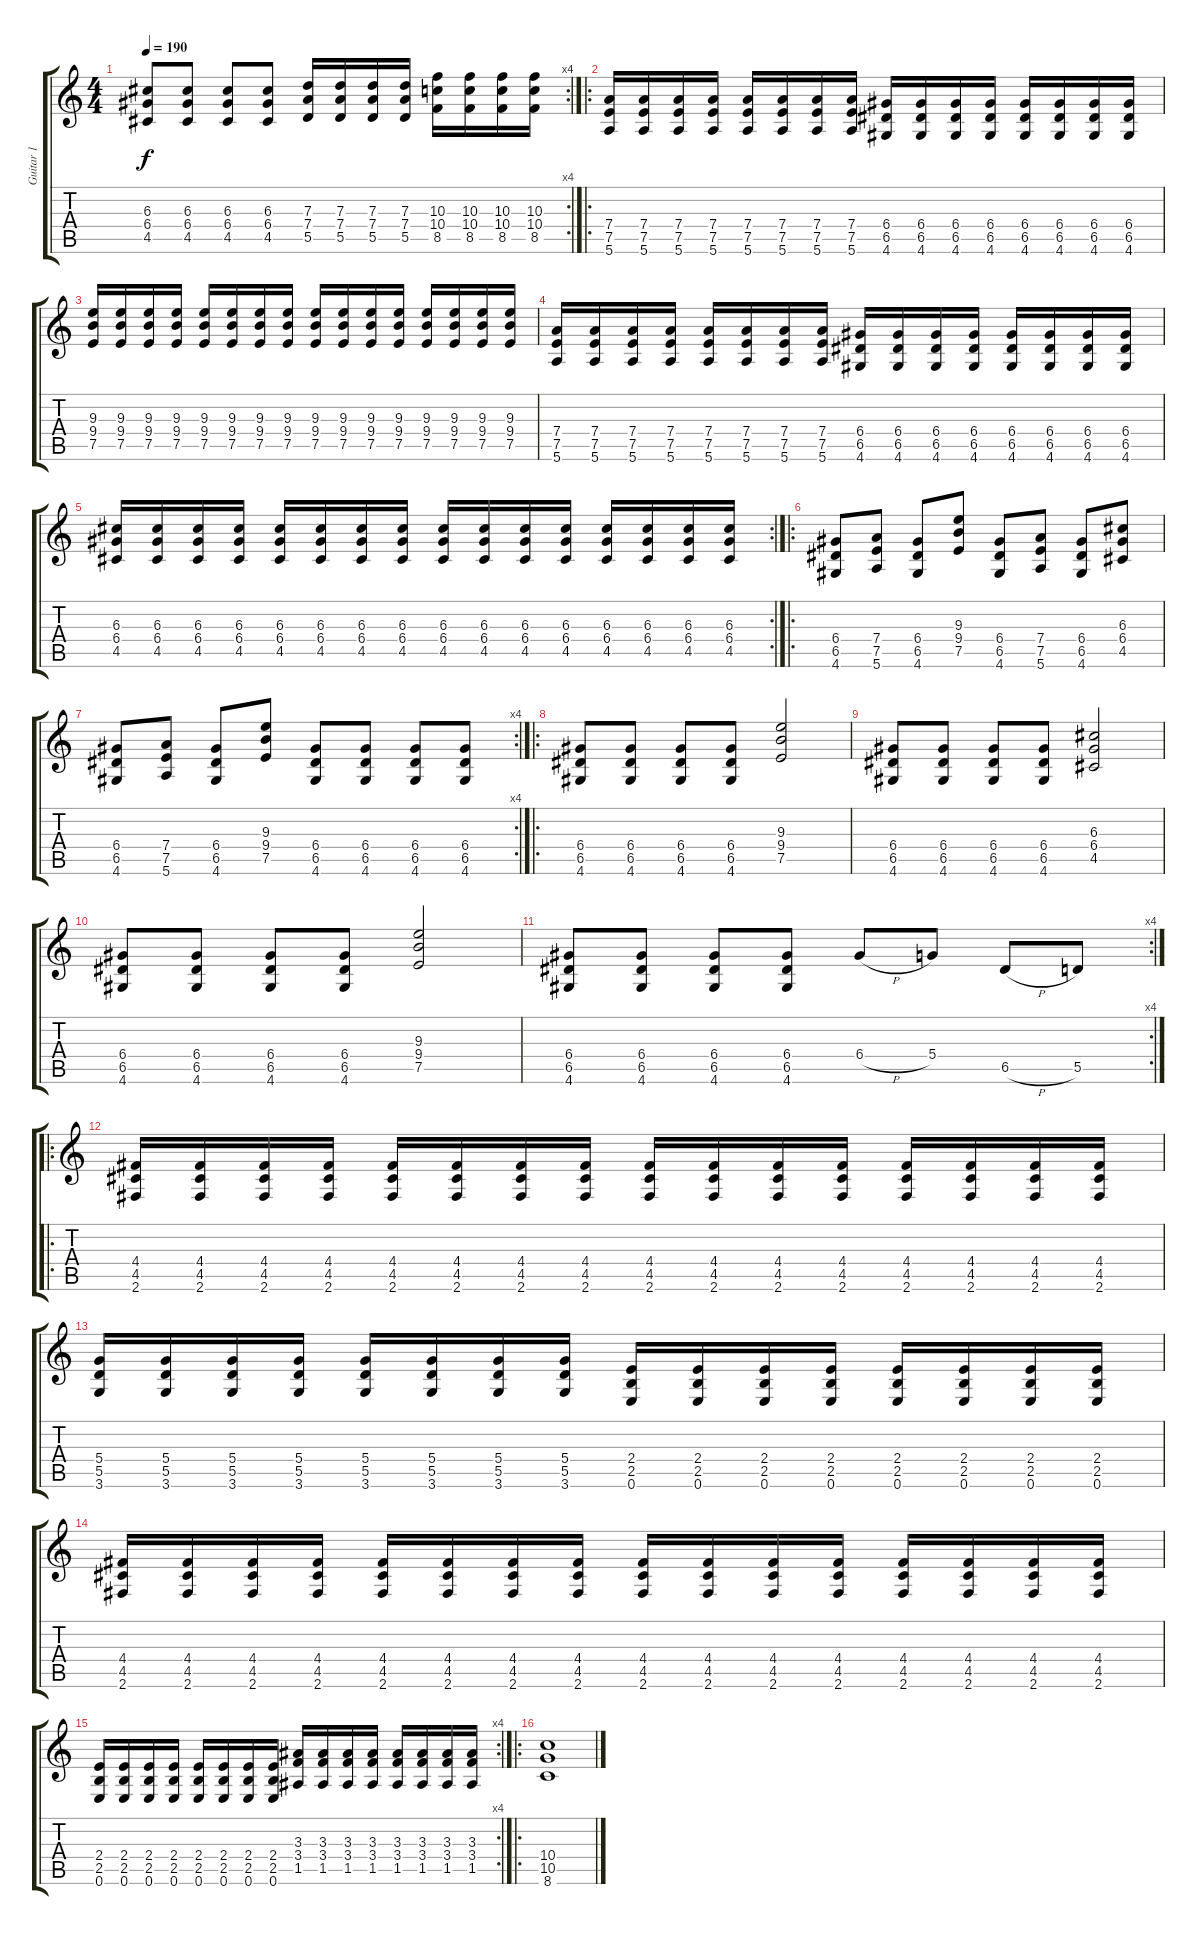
\track ("Guitar 1" "Guitar 1") {instrument distortionguitar}
\staff {score tabs}
\tuning (E4 B3 G3 D3 A2 E2) {hide}
\rc 4
\ts (4 4)
\tempo 190
\clef g2
\ks c
(6.3 6.4 4.5).8{dy f} (6.3 6.4 4.5).8 (6.3 6.4 4.5).8 (6.3 6.4 4.5).8 (7.3 7.4 5.5).16 (7.3 7.4 5.5).16 (7.3 7.4 5.5).16 (7.3 7.4 5.5).16 (10.3 10.4 8.5).16 (10.3 10.4 8.5).16 (10.3 10.4 8.5).16 (10.3 10.4 8.5).16 |
\ro
(7.4 7.5 5.6).16 (7.4 7.5 5.6).16 (7.4 7.5 5.6).16 (7.4 7.5 5.6).16 (7.4 7.5 5.6).16 (7.4 7.5 5.6).16 (7.4 7.5 5.6).16 (7.4 7.5 5.6).16 (6.4 6.5 4.6).16 (6.4 6.5 4.6).16 (6.4 6.5 4.6).16 (6.4 6.5 4.6).16 (6.4 6.5 4.6).16 (6.4 6.5 4.6).16 (6.4 6.5 4.6).16 (6.4 6.5 4.6).16 |
(9.3 9.4 7.5).16 (9.3 9.4 7.5).16 (9.3 9.4 7.5).16 (9.3 9.4 7.5).16 (9.3 9.4 7.5).16 (9.3 9.4 7.5).16 (9.3 9.4 7.5).16 (9.3 9.4 7.5).16 (9.3 9.4 7.5).16 (9.3 9.4 7.5).16 (9.3 9.4 7.5).16 (9.3 9.4 7.5).16 (9.3 9.4 7.5).16 (9.3 9.4 7.5).16 (9.3 9.4 7.5).16 (9.3 9.4 7.5).16 |
(7.4 7.5 5.6).16 (7.4 7.5 5.6).16 (7.4 7.5 5.6).16 (7.4 7.5 5.6).16 (7.4 7.5 5.6).16 (7.4 7.5 5.6).16 (7.4 7.5 5.6).16 (7.4 7.5 5.6).16 (6.4 6.5 4.6).16 (6.4 6.5 4.6).16 (6.4 6.5 4.6).16 (6.4 6.5 4.6).16 (6.4 6.5 4.6).16 (6.4 6.5 4.6).16 (6.4 6.5 4.6).16 (6.4 6.5 4.6).16 |
\rc 2
(6.3 6.4 4.5).16 (6.3 6.4 4.5).16 (6.3 6.4 4.5).16 (6.3 6.4 4.5).16 (6.3 6.4 4.5).16 (6.3 6.4 4.5).16 (6.3 6.4 4.5).16 (6.3 6.4 4.5).16 (6.3 6.4 4.5).16 (6.3 6.4 4.5).16 (6.3 6.4 4.5).16 (6.3 6.4 4.5).16 (6.3 6.4 4.5).16 (6.3 6.4 4.5).16 (6.3 6.4 4.5).16 (6.3 6.4 4.5).16 |
\ro
(6.4 6.5 4.6).8 (7.4 7.5 5.6).8 (6.4 6.5 4.6).8 (9.3 9.4 7.5).8 (6.4 6.5 4.6).8 (7.4 7.5 5.6).8 (6.4 6.5 4.6).8 (6.3 6.4 4.5).8 |
\rc 4
(6.4 6.5 4.6).8 (7.4 7.5 5.6).8 (6.4 6.5 4.6).8 (9.3 9.4 7.5).8 (6.4 6.5 4.6).8 (6.4 6.5 4.6).8 (6.4 6.5 4.6).8 (6.4 6.5 4.6).8 |
\ro
(6.4 6.5 4.6).8 (6.4 6.5 4.6).8 (6.4 6.5 4.6).8 (6.4 6.5 4.6).8 (9.3 9.4 7.5).2 |
(6.4 6.5 4.6).8 (6.4 6.5 4.6).8 (6.4 6.5 4.6).8 (6.4 6.5 4.6).8 (6.3 6.4 4.5).2 |
(6.4 6.5 4.6).8 (6.4 6.5 4.6).8 (6.4 6.5 4.6).8 (6.4 6.5 4.6).8 (9.3 9.4 7.5).2 |
\rc 4
(6.4 6.5 4.6).8 (6.4 6.5 4.6).8 (6.4 6.5 4.6).8 (6.4 6.5 4.6).8 6.4{h}.8 5.4.8 6.5{h}.8 5.5.8 |
\ro
(4.4 4.5 2.6).16 (4.4 4.5 2.6).16 (4.4 4.5 2.6).16 (4.4 4.5 2.6).16 (4.4 4.5 2.6).16 (4.4 4.5 2.6).16 (4.4 4.5 2.6).16 (4.4 4.5 2.6).16 (4.4 4.5 2.6).16 (4.4 4.5 2.6).16 (4.4 4.5 2.6).16 (4.4 4.5 2.6).16 (4.4 4.5 2.6).16 (4.4 4.5 2.6).16 (4.4 4.5 2.6).16 (4.4 4.5 2.6).16 |
(5.4 5.5 3.6).16 (5.4 5.5 3.6).16 (5.4 5.5 3.6).16 (5.4 5.5 3.6).16 (5.4 5.5 3.6).16 (5.4 5.5 3.6).16 (5.4 5.5 3.6).16 (5.4 5.5 3.6).16 (2.4 2.5 0.6).16 (2.4 2.5 0.6).16 (2.4 2.5 0.6).16 (2.4 2.5 0.6).16 (2.4 2.5 0.6).16 (2.4 2.5 0.6).16 (2.4 2.5 0.6).16 (2.4 2.5 0.6).16 |
(4.4 4.5 2.6).16 (4.4 4.5 2.6).16 (4.4 4.5 2.6).16 (4.4 4.5 2.6).16 (4.4 4.5 2.6).16 (4.4 4.5 2.6).16 (4.4 4.5 2.6).16 (4.4 4.5 2.6).16 (4.4 4.5 2.6).16 (4.4 4.5 2.6).16 (4.4 4.5 2.6).16 (4.4 4.5 2.6).16 (4.4 4.5 2.6).16 (4.4 4.5 2.6).16 (4.4 4.5 2.6).16 (4.4 4.5 2.6).16 |
\rc 4
(2.4 2.5 0.6).16 (2.4 2.5 0.6).16 (2.4 2.5 0.6).16 (2.4 2.5 0.6).16 (2.4 2.5 0.6).16 (2.4 2.5 0.6).16 (2.4 2.5 0.6).16 (2.4 2.5 0.6).16 (3.3 3.4 1.5).16 (3.3 3.4 1.5).16 (3.3 3.4 1.5).16 (3.3 3.4 1.5).16 (3.3 3.4 1.5).16 (3.3 3.4 1.5).16 (3.3 3.4 1.5).16 (3.3 3.4 1.5).16 |
\ro
(10.4 10.5 8.6).1
